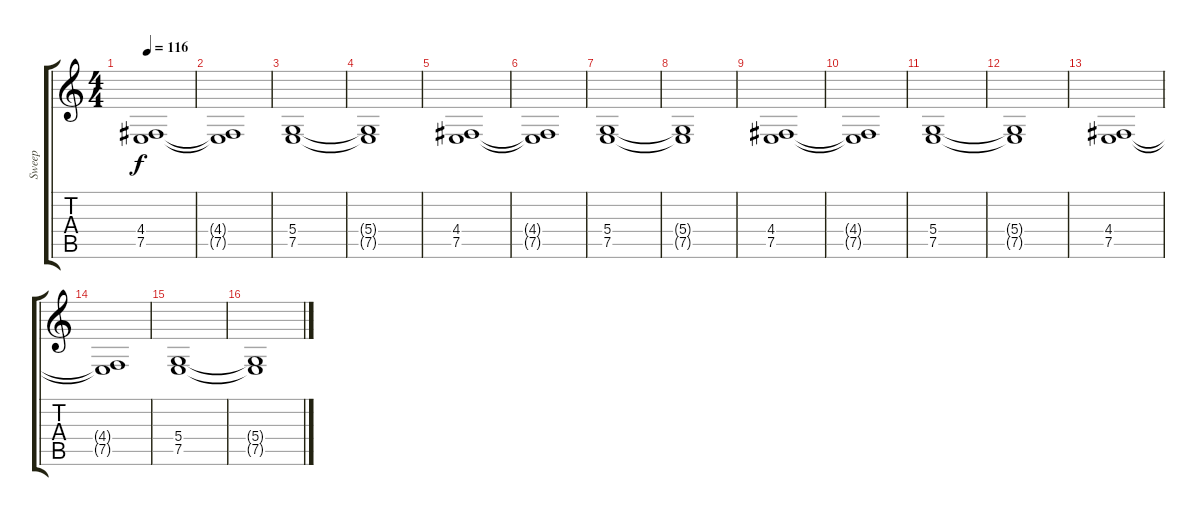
\track ("Sweep" "Sweep") {instrument pad8sweep}
\staff {score tabs}
\tuning (E4 B3 G3 D3 A2 E2) {hide}
\ts (4 4)
\tempo 116
\clef g2
\ks c
(4.4 7.5).1{dy f} |
(4.4{t} 7.5{t}).1 |
(5.4 7.5).1 |
(5.4{t} 7.5{t}).1 |
(4.4 7.5).1 |
(4.4{t} 7.5{t}).1 |
(5.4 7.5).1 |
(5.4{t} 7.5{t}).1 |
(4.4 7.5).1 |
(4.4{t} 7.5{t}).1 |
(5.4 7.5).1 |
(5.4{t} 7.5{t}).1 |
(4.4 7.5).1 |
(4.4{t} 7.5{t}).1 |
(5.4 7.5).1 |
(5.4{t} 7.5{t}).1
